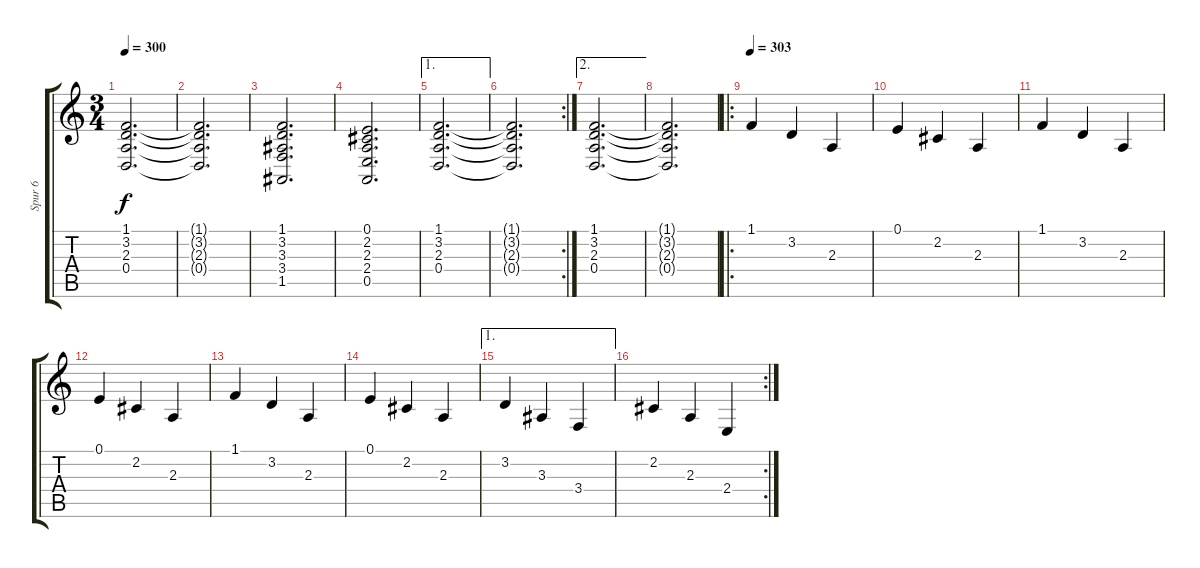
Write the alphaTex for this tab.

\track ("Spur 6" "Spur 6") {instrument synthstrings2}
\staff {score tabs}
\tuning (E4 B3 G3 D3 A2 E2) {hide}
\ts (3 4)
\tempo 300
\clef g2
\ks c
(1.1 3.2 2.3 0.4).2{d dy f} |
(1.1{t} 3.2{t} 2.3{t} 0.4{t}).2{d} |
(1.1 3.2 3.3 3.4 1.5).2{d} |
(0.1 2.2 2.3 2.4 0.5).2{d} |
\ae 1
(1.1 3.2 2.3 0.4).2{d} |
\rc 2
(1.1{t} 3.2{t} 2.3{t} 0.4{t}).2{d} |
\ae 2
(1.1 3.2 2.3 0.4).2{d} |
(1.1{t} 3.2{t} 2.3{t} 0.4{t}).2{d} |
\ro
\tempo 303
1.1.4 3.2.4 2.3.4 |
0.1.4 2.2.4 2.3.4 |
1.1.4 3.2.4 2.3.4 |
0.1.4 2.2.4 2.3.4 |
1.1.4 3.2.4 2.3.4 |
0.1.4 2.2.4 2.3.4 |
\ae 1
3.2.4 3.3.4 3.4.4 |
\rc 2
2.2.4 2.3.4 2.4.4
